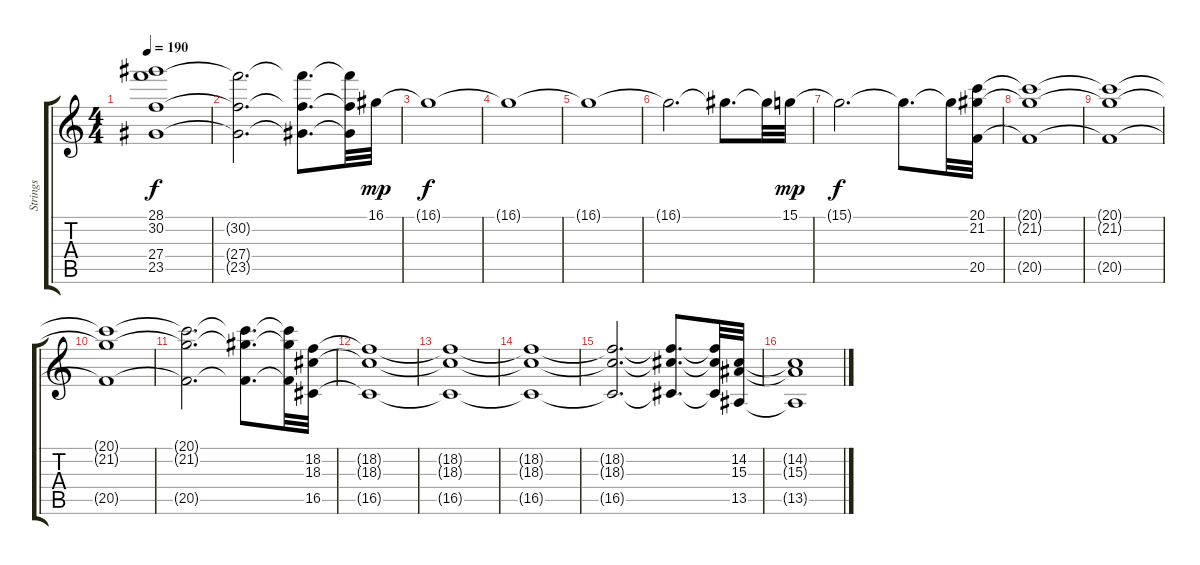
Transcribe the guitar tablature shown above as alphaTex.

\track ("Strings" "Strings") {instrument stringensemble2}
\staff {score tabs}
\tuning (E4 B3 G3 D3 A2 E2) {hide}
\ts (4 4)
\tempo 190
\clef g2
\ks c
(28.1{t} 30.2{t} 27.4{t} 23.5{t}).1{dy f} |
(30.2{t} 27.4{t} 23.5{t}).2{d} (30.2{t} 27.4{t} 23.5{t}).8{d} (30.2{t} 27.4{t} 23.5{t}).32 16.1.32{dy mp} |
16.1{t}.1{dy f} |
16.1{t}.1 |
16.1{t}.1 |
16.1{t}.2{d} 16.1{t}.8{d} 16.1{t}.32 15.1.32{dy mp} |
15.1{t}.2{d dy f} 15.1{t}.8{d} 15.1{t}.32 (20.1 21.2 20.5).32 |
(20.1{t} 21.2{t} 20.5{t}).1 |
(20.1{t} 21.2{t} 20.5{t}).1 |
(20.1{t} 21.2{t} 20.5{t}).1 |
(20.1{t} 21.2{t} 20.5{t}).2{d} (20.1{t} 21.2{t} 20.5{t}).8{d} (20.1{t} 21.2{t} 20.5{t}).32 (18.2 18.3 16.5).32 |
(18.2{t} 18.3{t} 16.5{t}).1 |
(18.2{t} 18.3{t} 16.5{t}).1 |
(18.2{t} 18.3{t} 16.5{t}).1 |
(18.2{t} 18.3{t} 16.5{t}).2{d} (18.2{t} 18.3{t} 16.5{t}).8{d} (18.2{t} 18.3{t} 16.5{t}).32 (14.2 15.3 13.5).32 |
(14.2{t} 15.3{t} 13.5{t}).1
